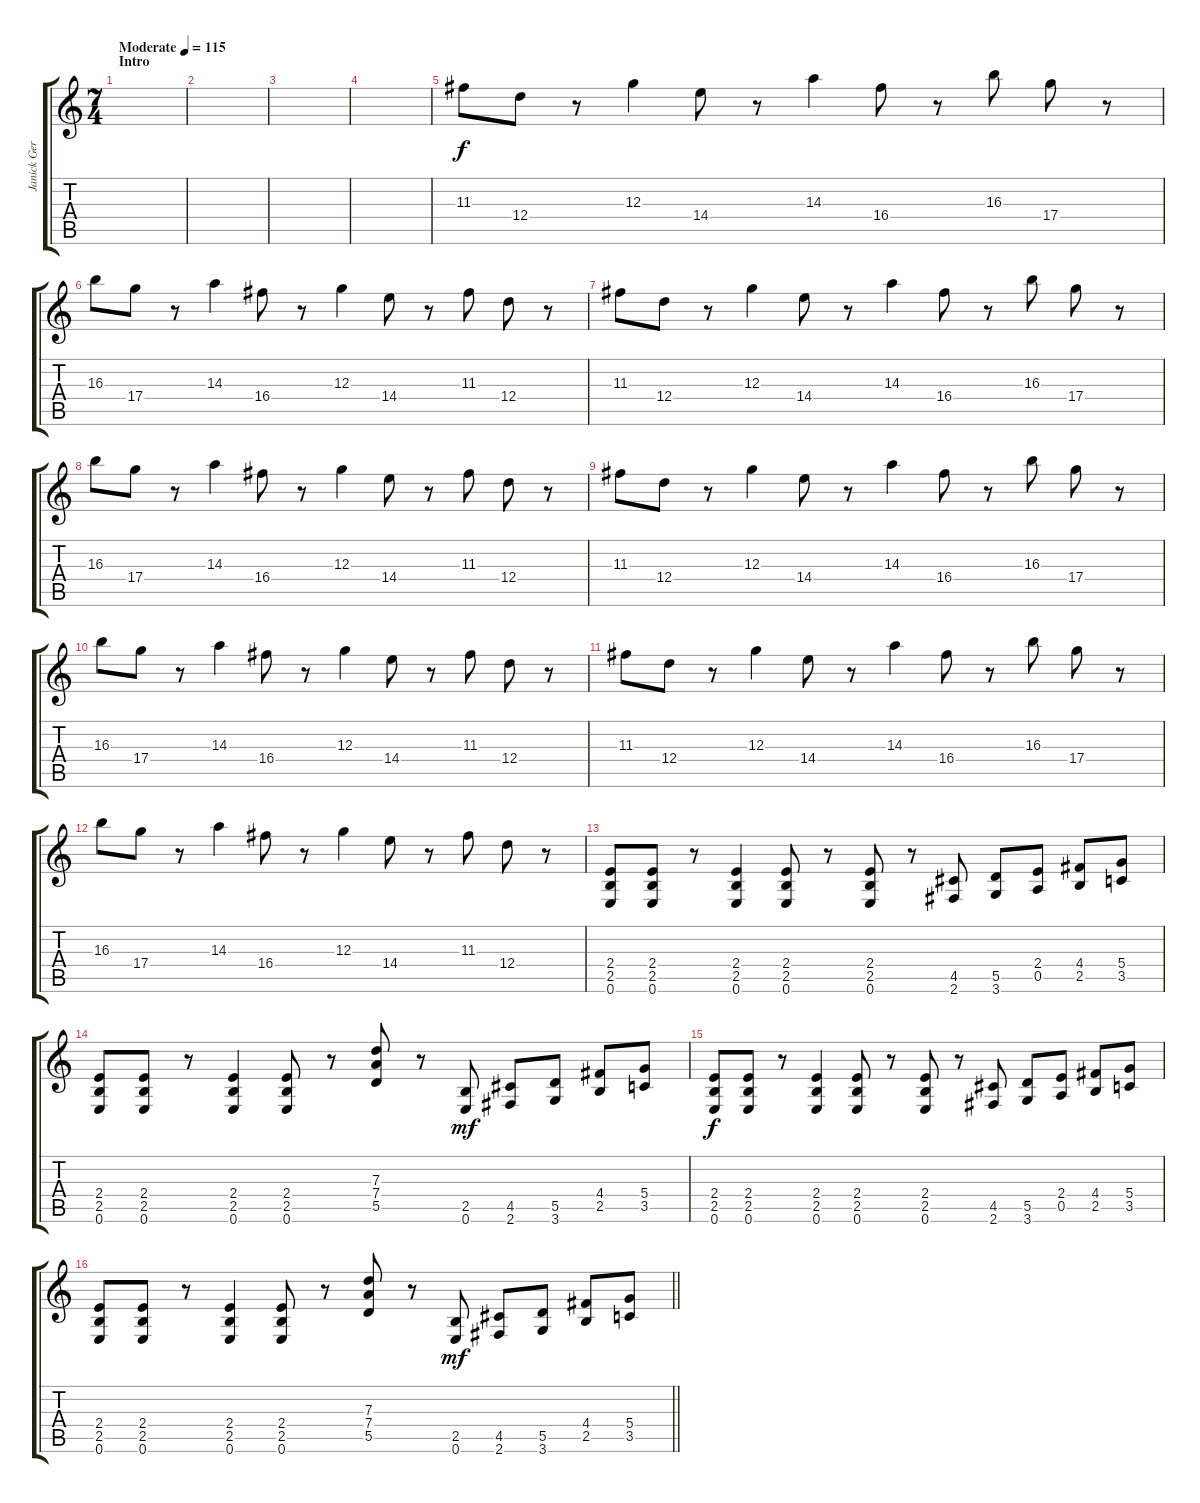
\track ("Janick Gers" "Janick Ger") {instrument distortionguitar}
\staff {score tabs}
\tuning (E4 B3 G3 D3 A2 E2) {hide}
\ts (7 4)
\section ("" "Intro")
\tempo (115 "Moderate")
\clef g2
\ks c
|
|
|
|
11.3.8{balance 1 instrument electricguitarjazz} 12.4.8 r.8 12.3.4 14.4.8 r.8 14.3.4 16.4.8 r.8 16.3.8 17.4.8 r.8 |
16.3.8 17.4.8 r.8 14.3.4 16.4.8 r.8 12.3.4 14.4.8 r.8 11.3.8 12.4.8 r.8 |
11.3.8 12.4.8 r.8 12.3.4 14.4.8 r.8 14.3.4 16.4.8 r.8 16.3.8 17.4.8 r.8 |
16.3.8 17.4.8 r.8 14.3.4 16.4.8 r.8 12.3.4 14.4.8 r.8 11.3.8 12.4.8 r.8 |
11.3.8{balance 8 instrument distortionguitar} 12.4.8 r.8 12.3.4 14.4.8 r.8 14.3.4 16.4.8 r.8 16.3.8 17.4.8 r.8 |
16.3.8 17.4.8 r.8 14.3.4 16.4.8 r.8 12.3.4 14.4.8 r.8 11.3.8 12.4.8 r.8 |
11.3.8 12.4.8 r.8 12.3.4 14.4.8 r.8 14.3.4 16.4.8 r.8 16.3.8 17.4.8 r.8 |
16.3.8 17.4.8 r.8 14.3.4 16.4.8 r.8 12.3.4 14.4.8 r.8 11.3.8 12.4.8 r.8 |
(2.4 2.5 0.6).8 (2.4 2.5 0.6).8 r.8 (2.4 2.5 0.6).4 (2.4 2.5 0.6).8 r.8 (2.4 2.5 0.6).8 r.8 (4.5 2.6).8 (5.5 3.6).8 (2.4 0.5).8 (4.4 2.5).8 (5.4 3.5).8 |
(2.4 2.5 0.6).8 (2.4 2.5 0.6).8 r.8 (2.4 2.5 0.6).4 (2.4 2.5 0.6).8 r.8 (7.3 7.4 5.5).8 r.8 (2.5 0.6).8{dy mf} (4.5 2.6).8 (5.5 3.6).8 (4.4 2.5).8 (5.4 3.5).8 |
(2.4 2.5 0.6).8{dy f} (2.4 2.5 0.6).8 r.8 (2.4 2.5 0.6).4 (2.4 2.5 0.6).8 r.8 (2.4 2.5 0.6).8 r.8 (4.5 2.6).8 (5.5 3.6).8 (2.4 0.5).8 (4.4 2.5).8 (5.4 3.5).8 |
\barLineRight lightlight
(2.4 2.5 0.6).8 (2.4 2.5 0.6).8 r.8 (2.4 2.5 0.6).4 (2.4 2.5 0.6).8 r.8 (7.3 7.4 5.5).8 r.8 (2.5 0.6).8{dy mf} (4.5 2.6).8 (5.5 3.6).8 (4.4 2.5).8 (5.4 3.5).8
